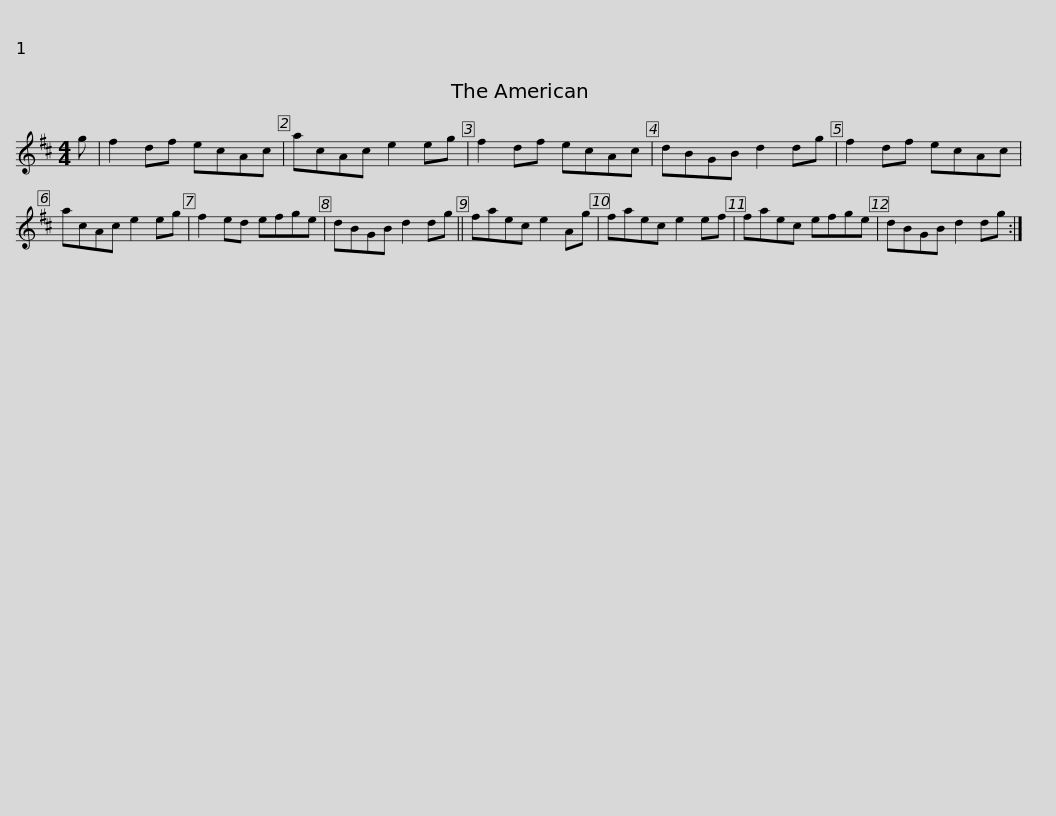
X:1
L:1/8
M:4/4
I:linebreak $
K:D
V:1 treble
V:1
 g | f2 df ecAc | acAc e2 eg | f2 df ecAc | dBGB d2 dg | %5
 f2 df ecAc | acAc e2 eg |$ f2 ed efge | dBGB d2 dg || faec e2 Ag | %10
 faec e2 ef | faec efge | dBGB d2 dg :| %13
